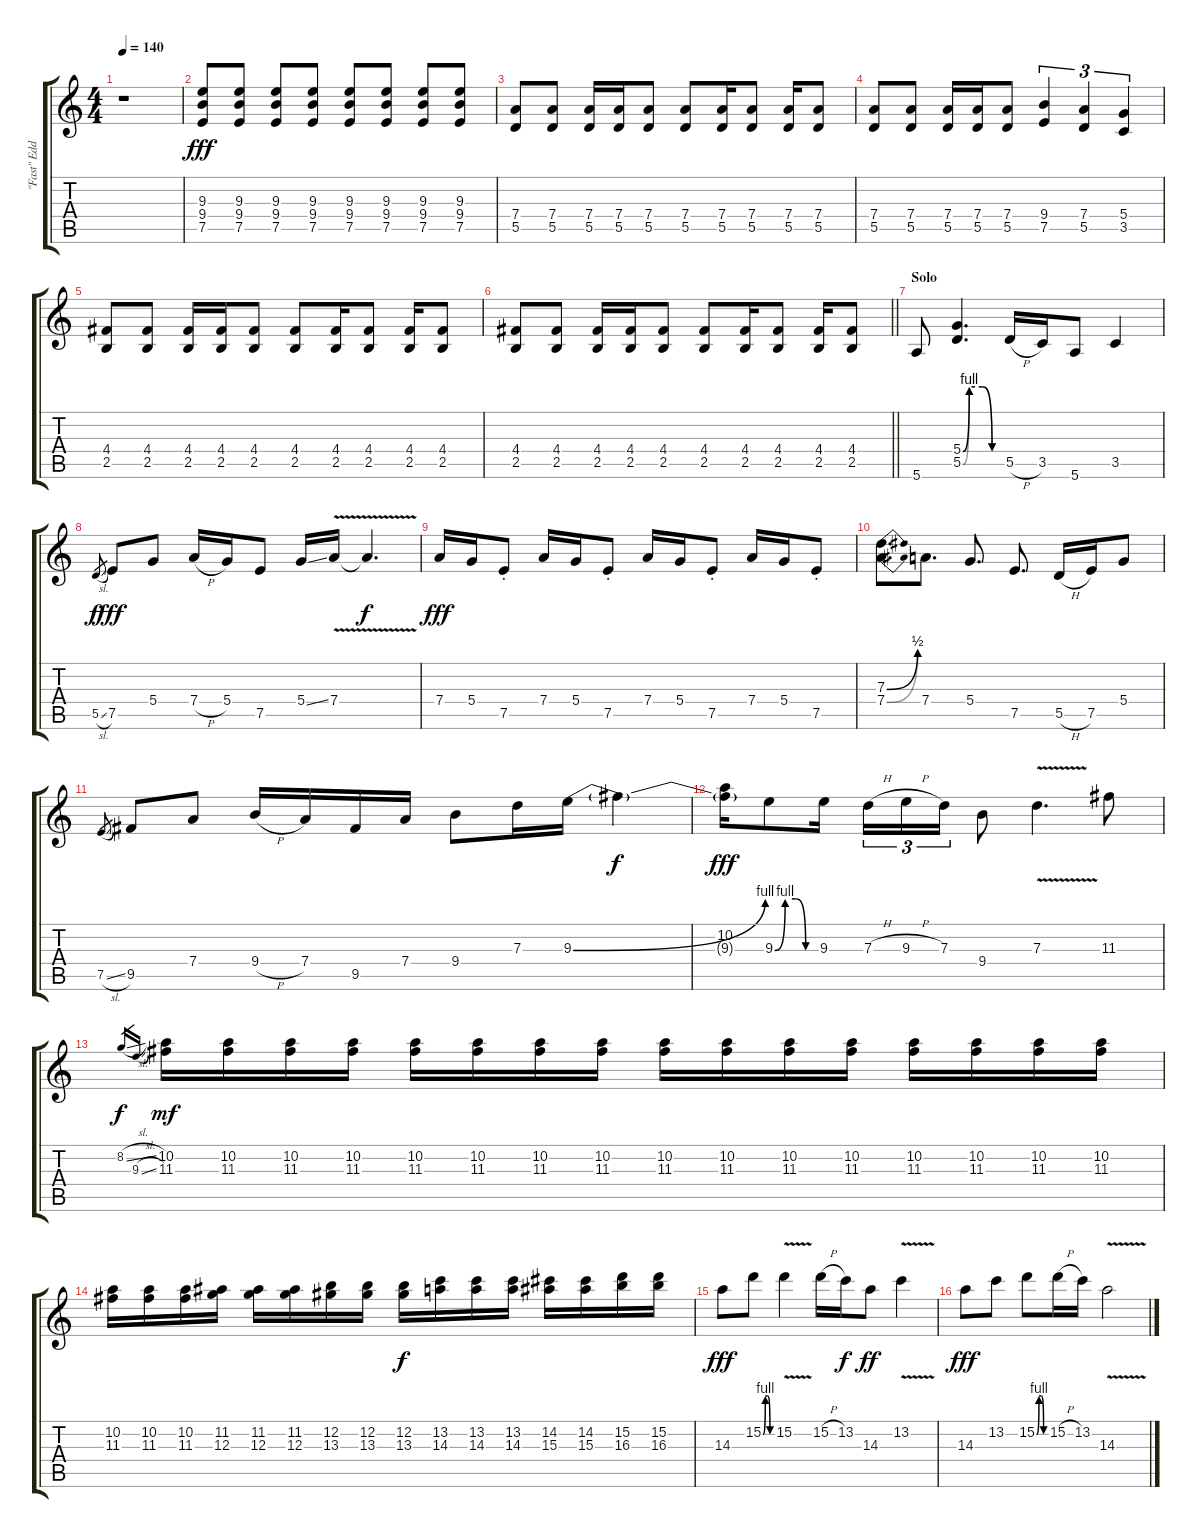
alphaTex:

\track ("\"Fast\" Eddie Clarke (Guitar)" "\"Fast\" Edd") {instrument overdrivenguitar}
\staff {score tabs}
\tuning (E4 B3 G3 D3 A2 E2) {hide}
\ts (4 4)
\tempo 140
\clef g2
\ks c
r.1{dy fff} |
(9.3 9.4 7.5).8 (9.3 9.4 7.5).8 (9.3 9.4 7.5).8 (9.3 9.4 7.5).8 (9.3 9.4 7.5).8 (9.3 9.4 7.5).8 (9.3 9.4 7.5).8 (9.3 9.4 7.5).8 |
(7.4 5.5).8 (7.4 5.5).8 (7.4 5.5).16 (7.4 5.5).16 (7.4 5.5).8 (7.4 5.5).8 (7.4 5.5).16 (7.4 5.5).8 (7.4 5.5).16 (7.4 5.5).8 |
(7.4 5.5).8 (7.4 5.5).8 (7.4 5.5).16 (7.4 5.5).16 (7.4 5.5).8 (9.4 7.5).4{tu (3 2)} (7.4 5.5).4{tu (3 2)} (5.4 3.5).4{tu (3 2)} |
(4.4 2.5).8 (4.4 2.5).8 (4.4 2.5).16 (4.4 2.5).16 (4.4 2.5).8 (4.4 2.5).8 (4.4 2.5).16 (4.4 2.5).8 (4.4 2.5).16 (4.4 2.5).8 |
\barLineRight lightlight
(4.4 2.5).8 (4.4 2.5).8 (4.4 2.5).16 (4.4 2.5).16 (4.4 2.5).8 (4.4 2.5).8 (4.4 2.5).16 (4.4 2.5).8 (4.4 2.5).16 (4.4 2.5).8 |
\section ("" "Solo")
5.6.8 (5.4{be (custom 0 0 10 4 30 4 45 0 60 0)} 5.5{be (custom 0 0 10 4 30 4 45 0 60 0)}).4{d} 5.5{h}.16 3.5.16 5.6.8 3.5.4 |
5.5{sl}.8{gr dy f} 7.5.8{dy fff} 5.4.8 7.4{h}.16 5.4.16 7.5.8 5.4{ss}.16 7.4{v}.16 7.4{t}.4{d dy f} |
7.4.16{dy fff} 5.4.16 7.5{st}.8 7.4.16 5.4.16 7.5{st}.8 7.4.16 5.4.16 7.5{st}.8 7.4.16 5.4.16 7.5{st}.8 |
(7.3{be (bend 0 0 60 2)} 7.4{be (bend 0 0 60 2)}).8{d} 7.4.8{d} 5.4.8{d} 7.5.8{d} 5.5{h}.16 7.5.16 5.4.8 |
7.5{sl}.8{gr} 9.5.8 7.4.8 9.4{h}.16 7.4.16 9.5.16 7.4.16 9.4.8 7.3.16 9.3{be (bend 0 0 60 4)}.16 9.3{t}.4{dy f} |
(10.2 9.3{t}).16{dy fff} 9.3{be (custom 0 0 15 4 30 4 45 0 60 0)}.8 9.3.16 7.3{h}.16{tu (3 2)} 9.3{h}.16{tu (3 2)} 7.3.16{tu (3 2)} 9.4.8 7.3{v}.4{d} 11.3.8 |
8.2{sl}.16{gr dy f} 9.3{sl}.16{gr} (10.2 11.3).16{dy mf} (10.2 11.3).16 (10.2 11.3).16 (10.2 11.3).16 (10.2 11.3).16 (10.2 11.3).16 (10.2 11.3).16 (10.2 11.3).16 (10.2 11.3).16 (10.2 11.3).16 (10.2 11.3).16 (10.2 11.3).16 (10.2 11.3).16 (10.2 11.3).16 (10.2 11.3).16 (10.2 11.3).16 |
(10.2 11.3).16 (10.2 11.3).16 (10.2 11.3).16 (11.2 12.3).16 (11.2 12.3).16 (11.2 12.3).16 (12.2 13.3).16 (12.2 13.3).16 (12.2 13.3).16{dy f} (13.2 14.3).16 (13.2 14.3).16 (13.2 14.3).16 (14.2 15.3).16 (14.2 15.3).16 (15.2 16.3).16 (15.2 16.3).16 |
14.3.8{dy fff} 15.2{be (custom 0 0 15 4 30 4 45 0 60 0)}.8 15.2{v}.4 15.2{h}.16 13.2.16{dy f} 14.3.8{dy ff} 13.2{v}.4 |
14.3.8{dy fff} 13.2.8 15.2{be (custom 0 0 15 4 30 4 45 0 60 0)}.8 15.2{h}.16 13.2.16 14.3{v}.2
